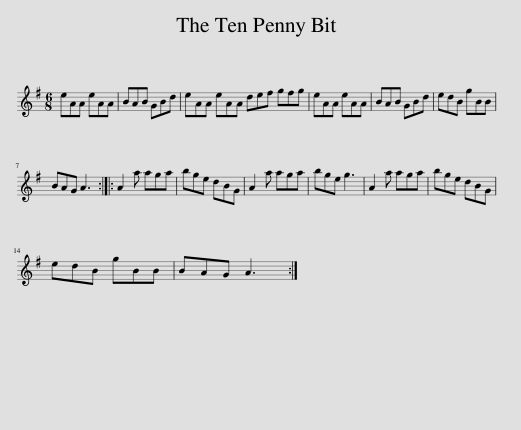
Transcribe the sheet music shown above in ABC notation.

X:1
L:1/8
M:6/8
I:linebreak $
K:G
V:1 treble
V:1
 eAA eAA | BAB GBd | eAA eAA def gfg | eAA eAA | BAB GBd | %5
 edB gBB |$ BAG A3 :: A2 a aga | bge dBG | A2 a aga | %10
 bge g3 | A2 a aga | bge dBG |$ edB gBB | BAG A3 :| %15
